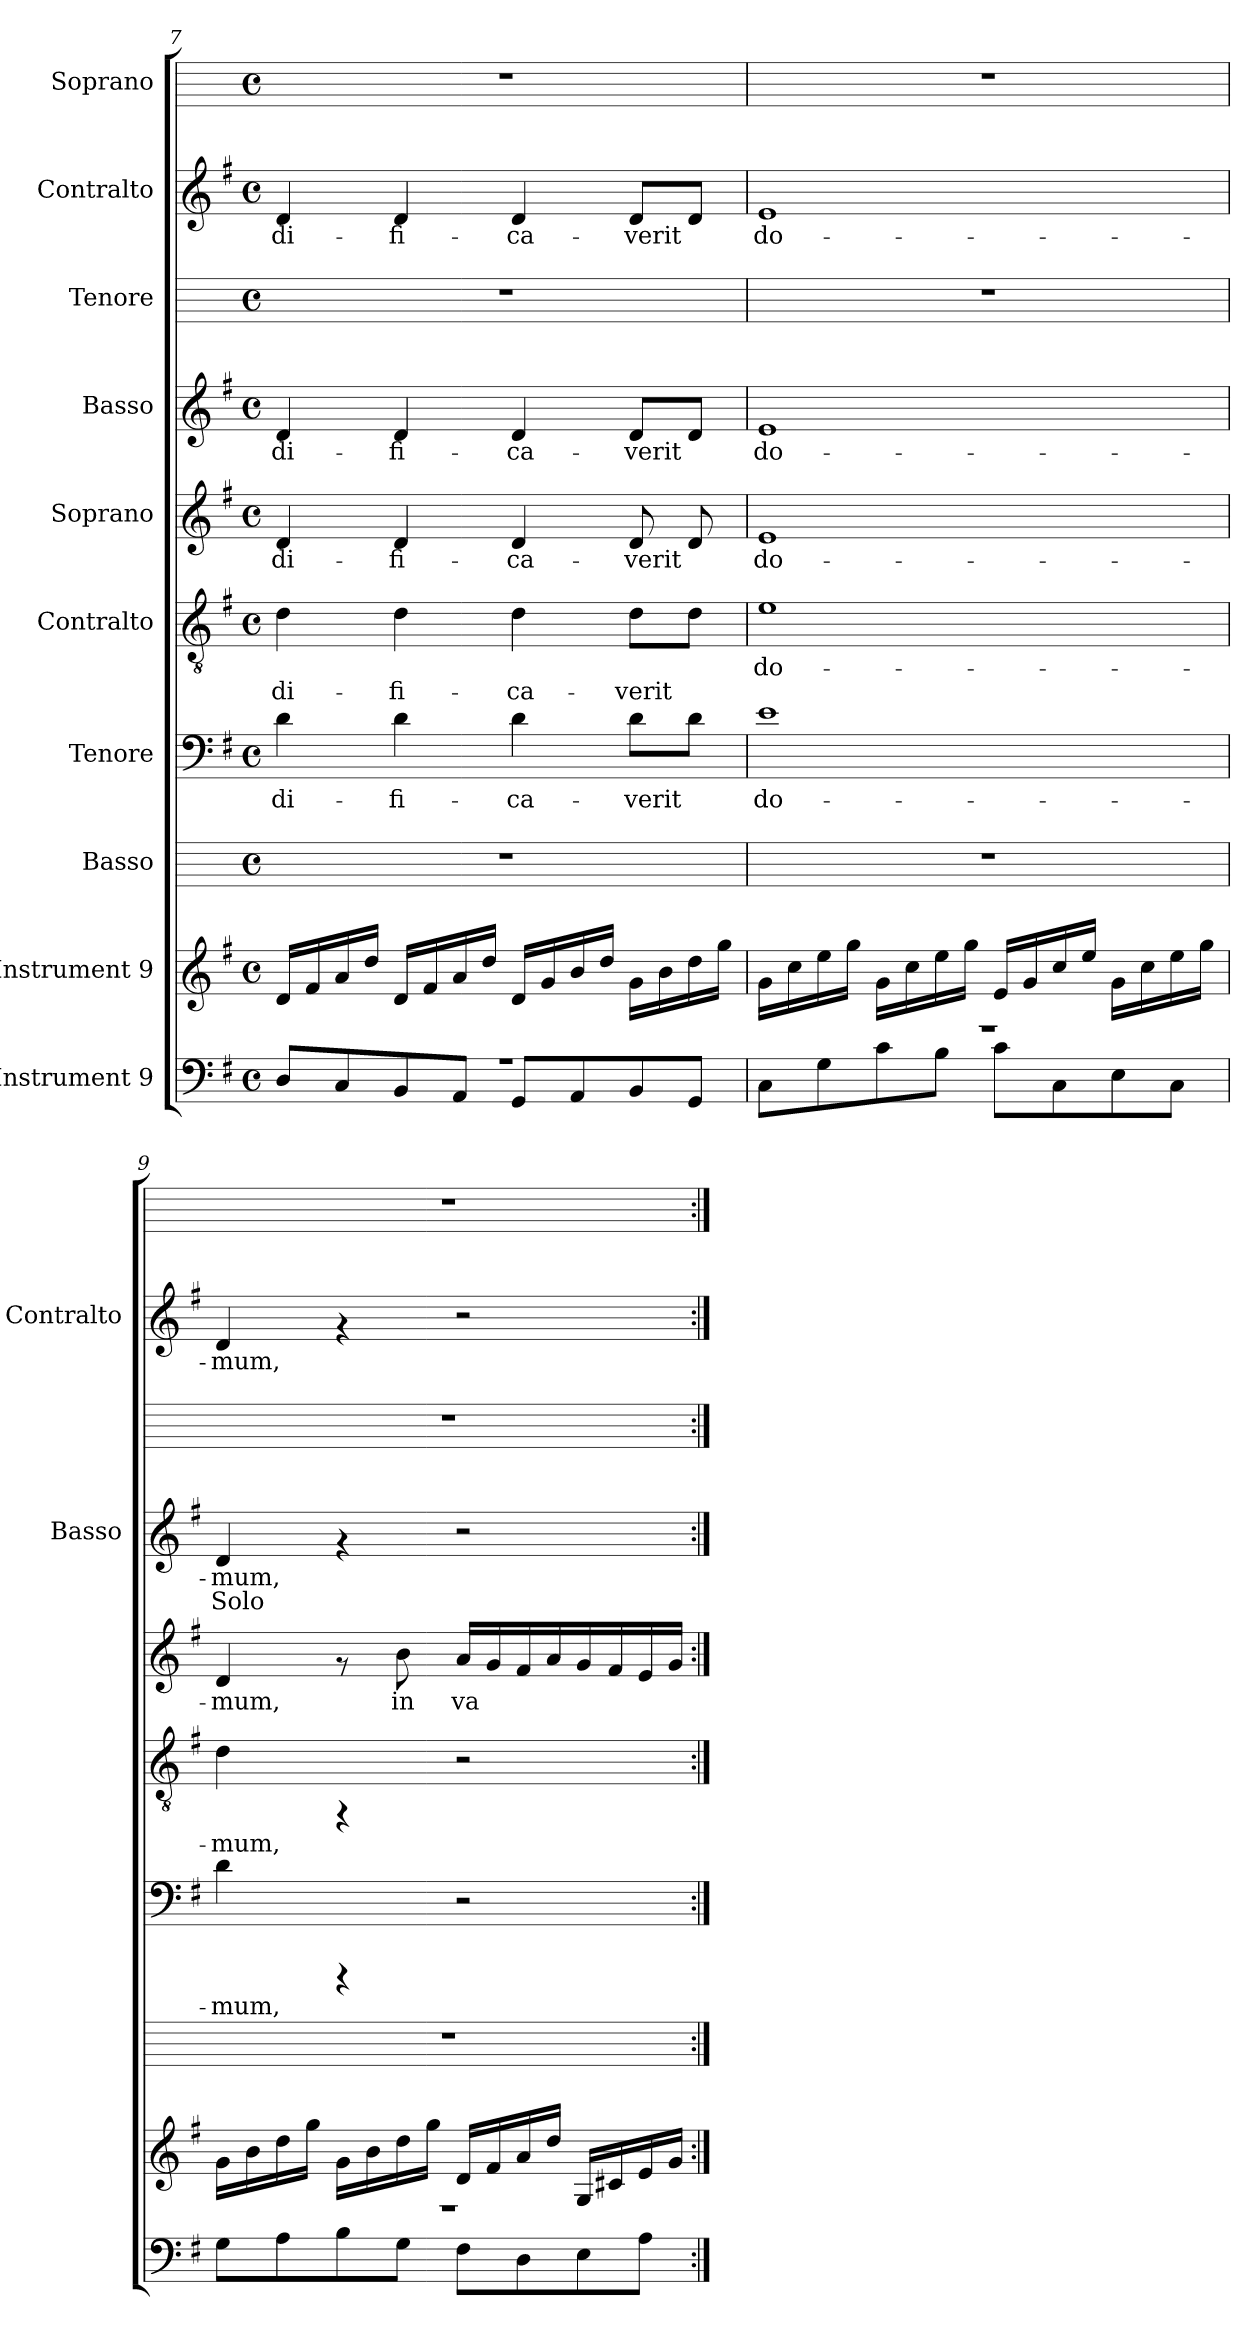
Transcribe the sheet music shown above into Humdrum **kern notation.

**kern	**kern	**kern	**kern	**text	**kern	**text	**text	**kern	**text	**kern	**text	**text	**kern	**kern	**text	**kern
*part10	*part9	*part8	*part7	*part7	*part6	*part6	*part6	*part5	*part5	*part4	*part4	*part4	*part3	*part2	*part2	*part1
*staff10	*staff9	*staff8	*staff7	*staff7	*staff6	*staff6	*staff6	*staff5	*staff5	*staff4	*staff4	*staff4	*staff3	*staff2	*staff2	*staff1
*I"Instrument 9	*I"Instrument 9	*I"Basso	*I"Tenore	*	*I"Contralto	*	*	*I"Soprano	*	*I"Basso	*	*	*I"Tenore	*I"Contralto	*	*I"Soprano
*	*	*	*	*	*	*	*	*	*	*I'Basso	*	*	*	*I'Contralto	*	*
*clefF4	*clefG2	*	*clefF4	*	*clefGv2	*	*	*clefG2	*	*clefG2	*	*	*	*clefG2	*	*
*k[f#]	*k[f#]	*k[]	*k[f#]	*	*k[f#]	*	*	*k[f#]	*	*k[f#]	*	*	*k[]	*k[f#]	*	*k[]
*G:	*G:	*C:	*G:	*	*G:	*	*	*G:	*	*G:	*	*	*C:	*G:	*	*C:
*M4/4	*M4/4	*M4/4	*M4/4	*	*M4/4	*	*	*M4/4	*	*M4/4	*	*	*M4/4	*M4/4	*	*M4/4
*met(c)	*met(c)	*met(c)	*met(c)	*	*met(c)	*	*	*met(c)	*	*met(c)	*	*	*met(c)	*met(c)	*	*met(c)
=7	=7	=7	=7	=7	=7	=7	=7	=7	=7	=7	=7	=7	=7	=7	=7	=7
*^	*	*	*	*	*	*	*	*	*	*	*	*	*	*	*	*
!	!	!	!	!	!LO:LY:b:cj	!	!LO:LY:b:cj	!LO:LY:b:cj	!	!LO:LY:b:cj	!	!LO:LY:b:cj	!	!	!	!LO:LY:b:cj	!
1r	8D/L	16d/L	1r	4d\	-di-	4d\	-	di-	4d/	-di-	4d/	-di-	.	1r	4d/	-di-	1r
.	.	16f#/	.	.	.	.	.	.	.	.	.	.	.	.	.	.	.
.	8C/	16a/	.	.	.	.	.	.	.	.	.	.	.	.	.	.	.
.	.	16dd/J	.	.	.	.	.	.	.	.	.	.	.	.	.	.	.
!	!	!	!	!	!LO:LY:b:cj	!	!LO:LY:b:cj	!LO:LY:b:cj	!	!LO:LY:b:cj	!	!LO:LY:b:cj	!	!	!	!LO:LY:b:cj	!
.	8BB/	16d/L	.	4d\	-fi-	4d\	-	fi-	4d/	-fi-	4d/	-fi-	.	.	4d/	-fi-	.
.	.	16f#/	.	.	.	.	.	.	.	.	.	.	.	.	.	.	.
.	8AA/J	16a/	.	.	.	.	.	.	.	.	.	.	.	.	.	.	.
.	.	16dd/J	.	.	.	.	.	.	.	.	.	.	.	.	.	.	.
!	!	!	!	!	!LO:LY:b:cj	!	!LO:LY:b:cj	!LO:LY:b:cj	!	!LO:LY:b:cj	!	!LO:LY:b:cj	!	!	!	!LO:LY:b:cj	!
.	8GG/L	16d/L	.	4d\	-ca-	4d\	-	ca-	4d/	-ca-	4d/	-ca-	.	.	4d/	-ca-	.
.	.	16g/	.	.	.	.	.	.	.	.	.	.	.	.	.	.	.
.	8AA/	16b/	.	.	.	.	.	.	.	.	.	.	.	.	.	.	.
.	.	16dd/J	.	.	.	.	.	.	.	.	.	.	.	.	.	.	.
!	!	!	!	!	!LO:LY:b:cj	!	!LO:LY:b:cj	!LO:LY:b:cj	!	!LO:LY:b:cj	!	!LO:LY:b:cj	!	!	!	!LO:LY:b:cj	!
.	8BB/	16g\L	.	8d\L	-verit	8d\L	-	verit	8d/	-verit	8d/L	-verit	.	.	8d/L	-verit	.
.	.	16b\	.	.	.	.	.	.	.	.	.	.	.	.	.	.	.
!	!	!	!	!	!LO:LY:b:cj	!	!LO:LY:b:cj	!LO:LY:b:cj	!	!LO:LY:b:cj	!	!LO:LY:b:cj	!	!	!	!LO:LY:b:cj	!
.	8GG/J	16dd\	.	8d\J	.	8d\J	.	.	8d/	.	8d/J	.	.	.	8d/J	.	.
.	.	16gg\J	.	.	.	.	.	.	.	.	.	.	.	.	.	.	.
=8	=8	=8	=8	=8	=8	=8	=8	=8	=8	=8	=8	=8	=8	=8	=8	=8	=8
!	!	!	!	!	!LO:LY:b:cj	!	!LO:LY:b:cj	!	!	!LO:LY:b:cj	!	!LO:LY:b:cj	!	!	!	!LO:LY:b:cj	!
1r	8C\L	16g\L	1r	1e	do-	1e	do-	.	1e	do-	1e	do-	.	1r	1e	do-	1r
.	.	16cc\	.	.	.	.	.	.	.	.	.	.	.	.	.	.	.
.	8G\	16ee\	.	.	.	.	.	.	.	.	.	.	.	.	.	.	.
.	.	16gg\J	.	.	.	.	.	.	.	.	.	.	.	.	.	.	.
.	8c\	16g\L	.	.	.	.	.	.	.	.	.	.	.	.	.	.	.
.	.	16cc\	.	.	.	.	.	.	.	.	.	.	.	.	.	.	.
.	8B\J	16ee\	.	.	.	.	.	.	.	.	.	.	.	.	.	.	.
.	.	16gg\J	.	.	.	.	.	.	.	.	.	.	.	.	.	.	.
.	8c\L	16e/L	.	.	.	.	.	.	.	.	.	.	.	.	.	.	.
.	.	16g/	.	.	.	.	.	.	.	.	.	.	.	.	.	.	.
.	8C\	16cc/	.	.	.	.	.	.	.	.	.	.	.	.	.	.	.
.	.	16ee/J	.	.	.	.	.	.	.	.	.	.	.	.	.	.	.
.	8E\	16g\L	.	.	.	.	.	.	.	.	.	.	.	.	.	.	.
.	.	16cc\	.	.	.	.	.	.	.	.	.	.	.	.	.	.	.
.	8C\J	16ee\	.	.	.	.	.	.	.	.	.	.	.	.	.	.	.
.	.	16gg\J	.	.	.	.	.	.	.	.	.	.	.	.	.	.	.
!!LO:PB:g=z
=9	=9	=9	=9	=9	=9	=9	=9	=9	=9	=9	=9	=9	=9	=9	=9	=9	=9
!	!	!	!	!	!LO:LY:b:cj	!	!LO:LY:b:cj	!	!	!LO:LY:b:cj	!	!LO:LY:b:cj	!LO:LY:b:cj	!	!	!LO:LY:b:cj	!
1r	8G\L	16g\L	1r	4d\	-mum,	4d\	-mum,	.	4d/	-mum,	4d/	-mum,	Solo	1r	4d/	-mum,	1r
.	.	16b\	.	.	.	.	.	.	.	.	.	.	.	.	.	.	.
.	8A\	16dd\	.	.	.	.	.	.	.	.	.	.	.	.	.	.	.
.	.	16gg\J	.	.	.	.	.	.	.	.	.	.	.	.	.	.	.
.	8B\	16g\L	.	4rCCC	.	4rFF	.	.	8rf	.	4rf	.	.	.	4rf	.	.
.	.	16b\	.	.	.	.	.	.	.	.	.	.	.	.	.	.	.
!	!	!	!	!	!	!	!	!	!	!LO:LY:b:cj	!	!	!	!	!	!	!
.	8G\J	16dd\	.	.	.	.	.	.	8b\	in	.	.	.	.	.	.	.
.	.	16gg\J	.	.	.	.	.	.	.	.	.	.	.	.	.	.	.
!	!	!	!	!	!	!	!	!	!	!LO:LY:b:cj	!	!	!	!	!	!	!
.	8F#\L	16d/L	.	2r	.	2r	.	.	16a/L	va-	2r	.	.	.	2r	.	.
!	!	!	!	!	!	!	!	!	!	!LO:LY:b:cj	!	!	!	!	!	!	!
.	.	16f#/	.	.	.	.	.	.	16g/	--	.	.	.	.	.	.	.
!	!	!	!	!	!	!	!	!	!	!LO:LY:b:cj	!	!	!	!	!	!	!
.	8D\	16a/	.	.	.	.	.	.	16f#/	--	.	.	.	.	.	.	.
!	!	!	!	!	!	!	!	!	!	!LO:LY:b:cj	!	!	!	!	!	!	!
.	.	16dd/J	.	.	.	.	.	.	16a/	--	.	.	.	.	.	.	.
!	!	!	!	!	!	!	!	!	!	!LO:LY:b:cj	!	!	!	!	!	!	!
.	8E\	16G/L	.	.	.	.	.	.	16g/	--	.	.	.	.	.	.	.
!	!	!	!	!	!	!	!	!	!	!LO:LY:b:cj	!	!	!	!	!	!	!
.	.	16c#X/	.	.	.	.	.	.	16f#/	--	.	.	.	.	.	.	.
!	!	!	!	!	!	!	!	!	!	!LO:LY:b:cj	!	!	!	!	!	!	!
.	8A\J	16e/	.	.	.	.	.	.	16e/	--	.	.	.	.	.	.	.
!	!	!	!	!	!	!	!	!	!	!LO:LY:b:cj	!	!	!	!	!	!	!
.	.	16g/J	.	.	.	.	.	.	16g/J	--	.	.	.	.	.	.	.
*v	*v	*	*	*	*	*	*	*	*	*	*	*	*	*	*	*	*
=:|!	=:|!	=:|!	=:|!	=:|!	=:|!	=:|!	=:|!	=:|!	=:|!	=:|!	=:|!	=:|!	=:|!	=:|!	=:|!	=:|!
*-	*-	*-	*-	*-	*-	*-	*-	*-	*-	*-	*-	*-	*-	*-	*-	*-
